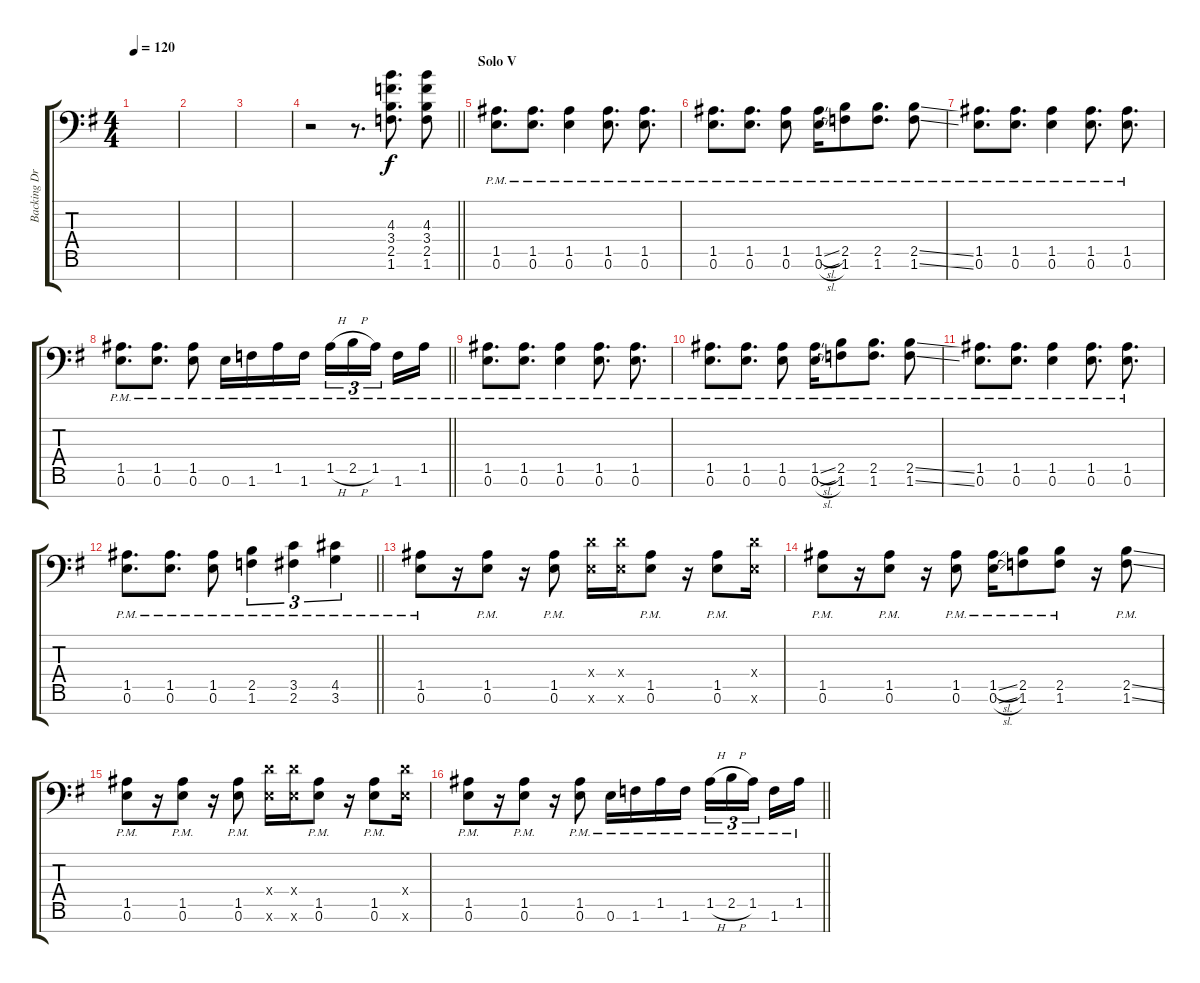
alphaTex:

\track ("Backing Dropped A" "Backing Dr") {instrument distortionguitar}
\staff {score tabs}
\tuning (E4 B3 G3 D3 A2 E2 A1) {hide}
\ts (4 4)
\tempo 120
\clef f4
\ks eminor
|
|
|
\barLineRight lightlight
r.2 r.8{d} (4.3 3.4 2.5 1.6).8{d} (4.3 3.4 2.5 1.6).8 |
\section ("" "Solo V")
(1.5{pm} 0.6{pm}).8{d} (1.5{pm} 0.6{pm}).8{d} (1.5{pm} 0.6{pm}).4 (1.5{pm} 0.6{pm}).8{d} (1.5{pm} 0.6{pm}).8{d} |
(1.5{pm} 0.6{pm}).8{d} (1.5{pm} 0.6{pm}).8{d} (1.5{pm} 0.6{pm}).8 (1.5{sl pm} 0.6{sl pm}).16 (2.5{pm} 1.6{pm}).8 (2.5{pm} 1.6{pm}).8{d} (2.5{ss pm} 1.6{ss pm}).8 |
(1.5{pm} 0.6{pm}).8{d} (1.5{pm} 0.6{pm}).8{d} (1.5{pm} 0.6{pm}).4 (1.5{pm} 0.6{pm}).8{d} (1.5{pm} 0.6{pm}).8{d} |
\barLineRight lightlight
(1.5{pm} 0.6{pm}).8{d} (1.5{pm} 0.6{pm}).8{d} (1.5{pm} 0.6{pm}).8 0.6{pm}.16 1.6{pm}.16 1.5{pm}.16 1.6{pm}.16 1.5{h pm}.16{tu (3 2)} 2.5{h pm}.16{tu (3 2)} 1.5{pm}.16{tu (3 2) beam splitsecondary} 1.6{pm}.16 1.5{pm}.16 |
(1.5{pm} 0.6{pm}).8{d} (1.5{pm} 0.6{pm}).8{d} (1.5{pm} 0.6{pm}).4 (1.5{pm} 0.6{pm}).8{d} (1.5{pm} 0.6{pm}).8{d} |
(1.5{pm} 0.6{pm}).8{d} (1.5{pm} 0.6{pm}).8{d} (1.5{pm} 0.6{pm}).8 (1.5{sl pm} 0.6{sl pm}).16 (2.5{pm} 1.6{pm}).8 (2.5{pm} 1.6{pm}).8{d} (2.5{ss pm} 1.6{ss pm}).8 |
(1.5{pm} 0.6{pm}).8{d} (1.5{pm} 0.6{pm}).8{d} (1.5{pm} 0.6{pm}).4 (1.5{pm} 0.6{pm}).8{d} (1.5{pm} 0.6{pm}).8{d} |
\barLineRight lightlight
(1.5{pm} 0.6{pm}).8{d} (1.5{pm} 0.6{pm}).8{d} (1.5{pm} 0.6{pm}).8 (2.5{pm} 1.6{pm}).4{tu (3 2)} (3.5{pm} 2.6{pm}).4{tu (3 2)} (4.5{pm} 3.6{pm}).4{tu (3 2)} |
(1.5{pm} 0.6{pm}).8 r.16 (1.5{pm} 0.6{pm}).8 r.16 (1.5{pm} 0.6{pm}).8 (0.4{x} 0.6{x}).16 (0.4{x} 0.6{x}).16 (1.5{pm} 0.6{pm}).8 r.16 (1.5{pm} 0.6{pm}).8 (0.4{x} 0.6{x}).16 |
(1.5{pm} 0.6{pm}).8 r.16 (1.5{pm} 0.6{pm}).8 r.16 (1.5{pm} 0.6{pm}).8 (1.5{sl pm} 0.6{sl pm}).16 (2.5{pm} 1.6{pm}).8 (2.5{pm} 1.6{pm}).8 r.16 (2.5{ss pm} 1.6{ss pm}).8 |
(1.5{pm} 0.6{pm}).8 r.16 (1.5{pm} 0.6{pm}).8 r.16 (1.5{pm} 0.6{pm}).8 (0.4{x} 0.6{x}).16 (0.4{x} 0.6{x}).16 (1.5{pm} 0.6{pm}).8 r.16 (1.5{pm} 0.6{pm}).8 (0.4{x} 0.6{x}).16 |
\barLineRight lightlight
(1.5{pm} 0.6{pm}).8 r.16 (1.5{pm} 0.6{pm}).8 r.16 (1.5{pm} 0.6{pm}).8 0.6{pm}.16 1.6{pm}.16 1.5{pm}.16 1.6{pm}.16 1.5{h pm}.16{tu (3 2)} 2.5{h pm}.16{tu (3 2)} 1.5{pm}.16{tu (3 2) beam splitsecondary} 1.6{pm}.16 1.5{pm}.16
